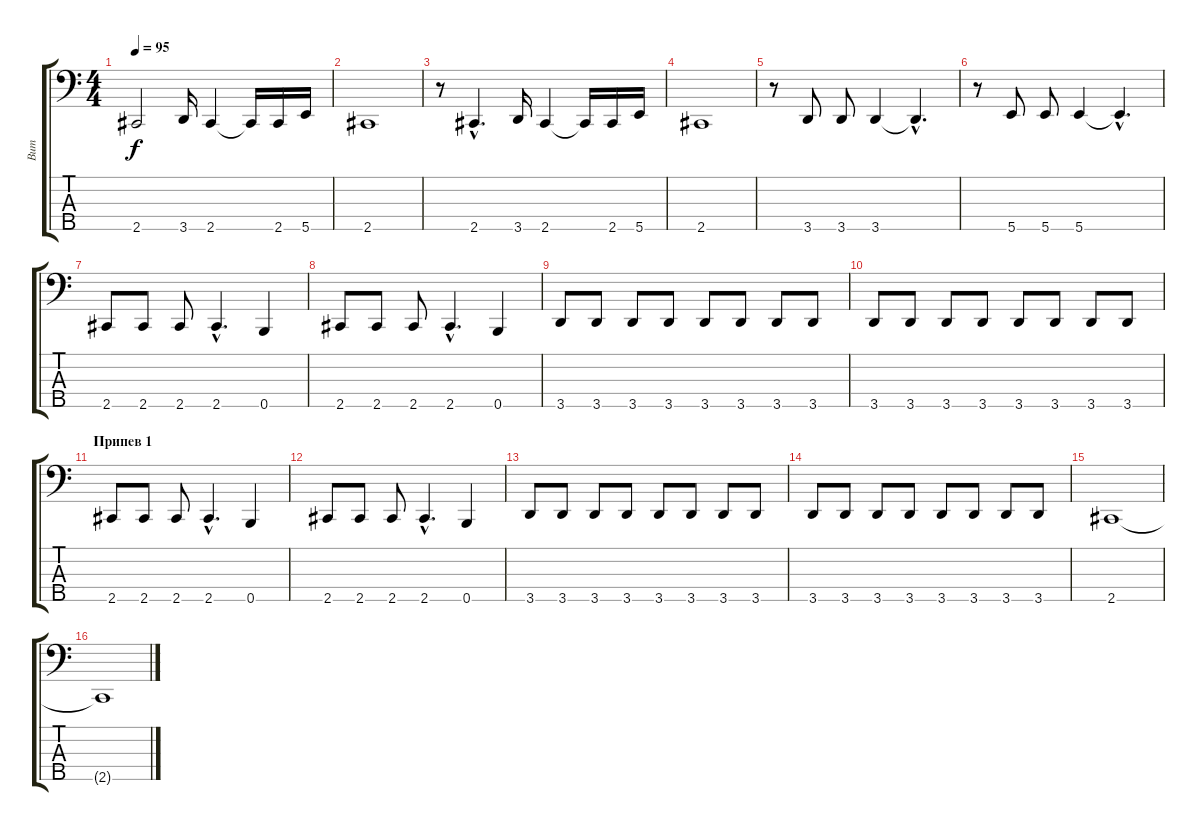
\track ("Вит" "Вит") {instrument electricbassfinger}
\staff {score tabs}
\tuning (Ab2 E2 B1 Gb1 B0) {hide}
\ts (4 4)
\tempo 95
\clef f4
\ks c
2.5.2{dy f} 3.5.16 2.5.4 2.5{t}.16 2.5.16 5.5.16 |
2.5.1 |
r.8 2.5{hac}.4{d} 3.5.16 2.5.4 2.5{t}.16 2.5.16 5.5.16 |
2.5.1 |
r.8 3.5.8 3.5.8 3.5.4 3.5{hac t}.4{d} |
r.8 5.5.8 5.5.8 5.5.4 5.5{hac t}.4{d} |
2.5.8 2.5.8 2.5.8 2.5{hac}.4{d} 0.5.4 |
2.5.8 2.5.8 2.5.8 2.5{hac}.4{d} 0.5.4 |
3.5.8 3.5.8 3.5.8 3.5.8 3.5.8 3.5.8 3.5.8 3.5.8 |
3.5.8 3.5.8 3.5.8 3.5.8 3.5.8 3.5.8 3.5.8 3.5.8 |
\section ("" "Припев 1")
2.5.8 2.5.8 2.5.8 2.5{hac}.4{d} 0.5.4 |
2.5.8 2.5.8 2.5.8 2.5{hac}.4{d} 0.5.4 |
3.5.8 3.5.8 3.5.8 3.5.8 3.5.8 3.5.8 3.5.8 3.5.8 |
3.5.8 3.5.8 3.5.8 3.5.8 3.5.8 3.5.8 3.5.8 3.5.8 |
2.5.1 |
2.5{t}.1
